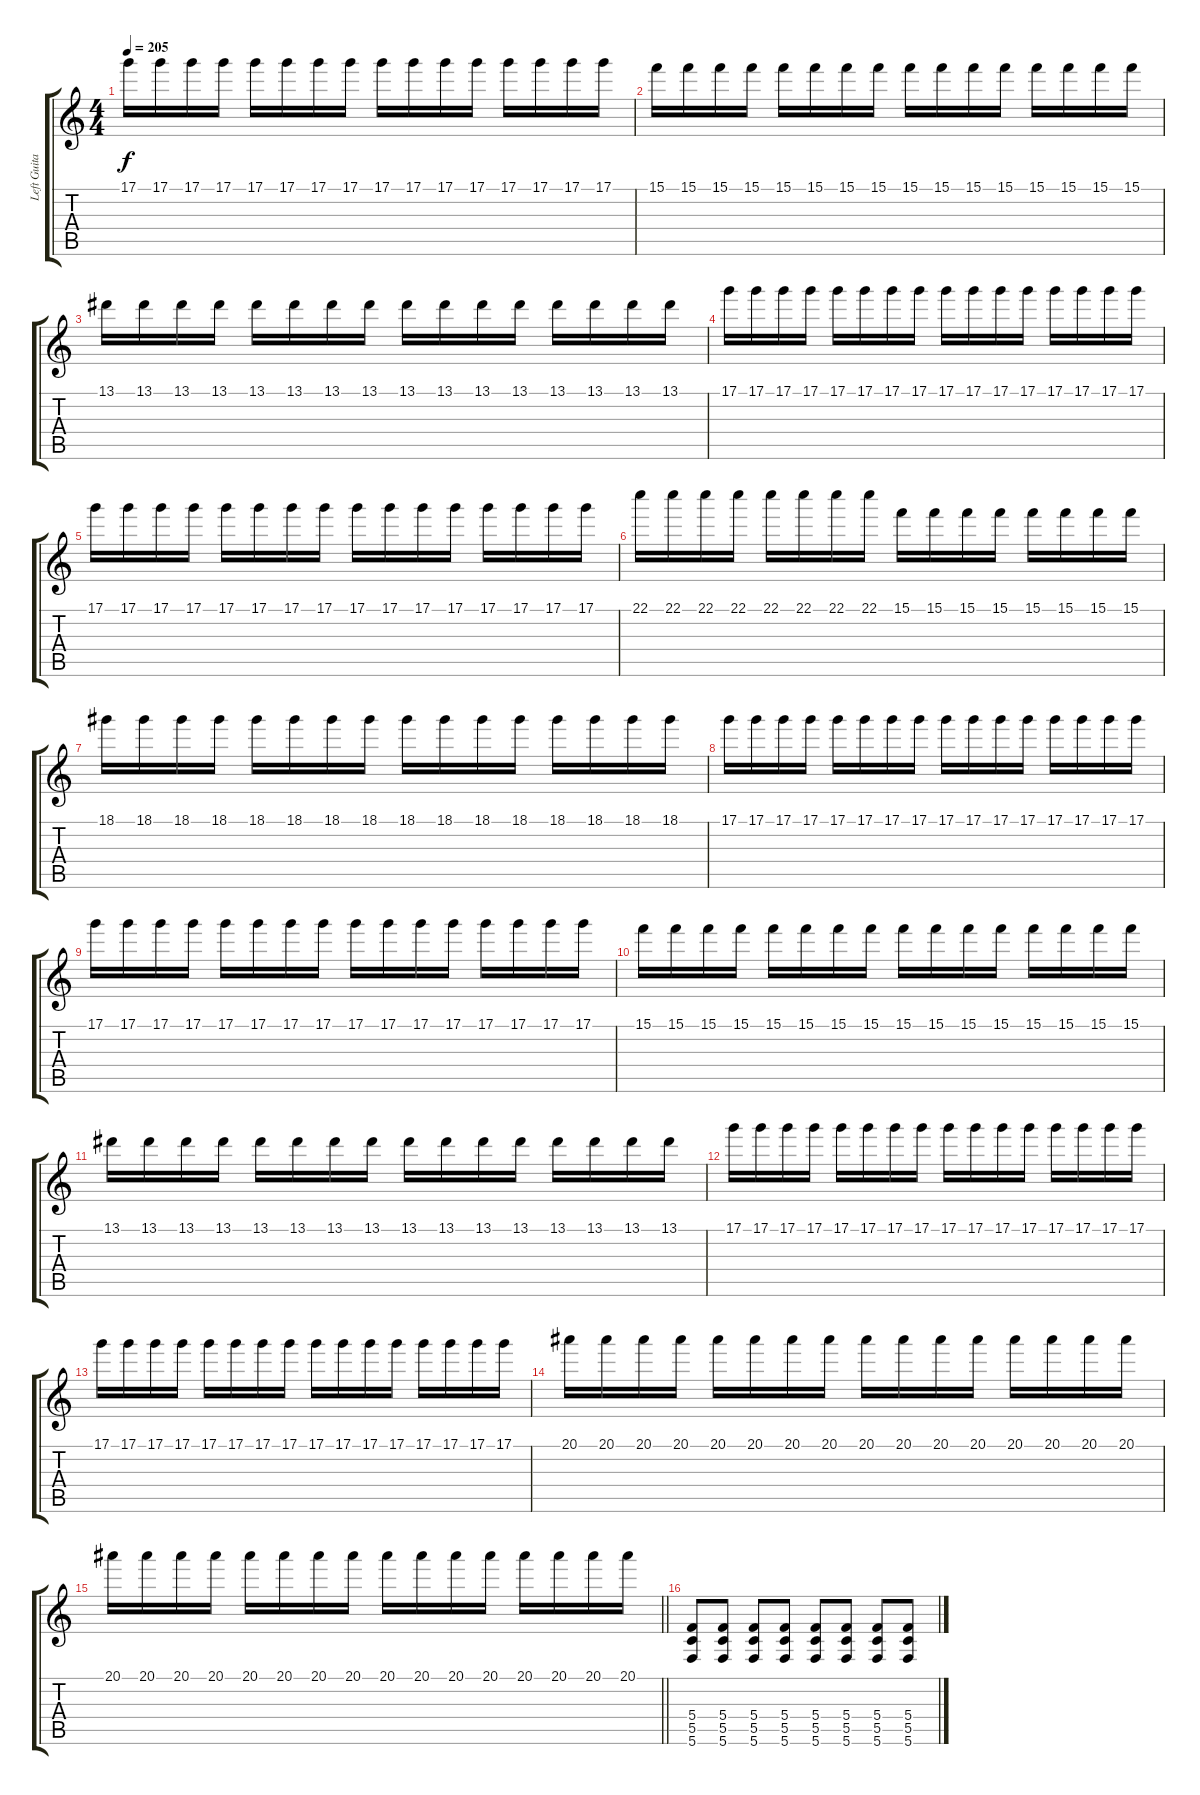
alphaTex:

\track ("Left Guitar" "Left Guita") {instrument distortionguitar}
\staff {score tabs}
\tuning (D4 A3 F3 C3 G2 C2) {hide}
\ts (4 4)
\tempo 205
\clef g2
\ks c
17.1.16{dy f} 17.1.16 17.1.16 17.1.16 17.1.16 17.1.16 17.1.16 17.1.16 17.1.16 17.1.16 17.1.16 17.1.16 17.1.16 17.1.16 17.1.16 17.1.16 |
15.1.16 15.1.16 15.1.16 15.1.16 15.1.16 15.1.16 15.1.16 15.1.16 15.1.16 15.1.16 15.1.16 15.1.16 15.1.16 15.1.16 15.1.16 15.1.16 |
13.1.16 13.1.16 13.1.16 13.1.16 13.1.16 13.1.16 13.1.16 13.1.16 13.1.16 13.1.16 13.1.16 13.1.16 13.1.16 13.1.16 13.1.16 13.1.16 |
17.1.16 17.1.16 17.1.16 17.1.16 17.1.16 17.1.16 17.1.16 17.1.16 17.1.16 17.1.16 17.1.16 17.1.16 17.1.16 17.1.16 17.1.16 17.1.16 |
17.1.16 17.1.16 17.1.16 17.1.16 17.1.16 17.1.16 17.1.16 17.1.16 17.1.16 17.1.16 17.1.16 17.1.16 17.1.16 17.1.16 17.1.16 17.1.16 |
22.1.16 22.1.16 22.1.16 22.1.16 22.1.16 22.1.16 22.1.16 22.1.16 15.1.16 15.1.16 15.1.16 15.1.16 15.1.16 15.1.16 15.1.16 15.1.16 |
18.1.16 18.1.16 18.1.16 18.1.16 18.1.16 18.1.16 18.1.16 18.1.16 18.1.16 18.1.16 18.1.16 18.1.16 18.1.16 18.1.16 18.1.16 18.1.16 |
17.1.16 17.1.16 17.1.16 17.1.16 17.1.16 17.1.16 17.1.16 17.1.16 17.1.16 17.1.16 17.1.16 17.1.16 17.1.16 17.1.16 17.1.16 17.1.16 |
17.1.16 17.1.16 17.1.16 17.1.16 17.1.16 17.1.16 17.1.16 17.1.16 17.1.16 17.1.16 17.1.16 17.1.16 17.1.16 17.1.16 17.1.16 17.1.16 |
15.1.16 15.1.16 15.1.16 15.1.16 15.1.16 15.1.16 15.1.16 15.1.16 15.1.16 15.1.16 15.1.16 15.1.16 15.1.16 15.1.16 15.1.16 15.1.16 |
13.1.16 13.1.16 13.1.16 13.1.16 13.1.16 13.1.16 13.1.16 13.1.16 13.1.16 13.1.16 13.1.16 13.1.16 13.1.16 13.1.16 13.1.16 13.1.16 |
17.1.16 17.1.16 17.1.16 17.1.16 17.1.16 17.1.16 17.1.16 17.1.16 17.1.16 17.1.16 17.1.16 17.1.16 17.1.16 17.1.16 17.1.16 17.1.16 |
17.1.16 17.1.16 17.1.16 17.1.16 17.1.16 17.1.16 17.1.16 17.1.16 17.1.16 17.1.16 17.1.16 17.1.16 17.1.16 17.1.16 17.1.16 17.1.16 |
20.1.16 20.1.16 20.1.16 20.1.16 20.1.16 20.1.16 20.1.16 20.1.16 20.1.16 20.1.16 20.1.16 20.1.16 20.1.16 20.1.16 20.1.16 20.1.16 |
\barLineRight lightlight
20.1.16 20.1.16 20.1.16 20.1.16 20.1.16 20.1.16 20.1.16 20.1.16 20.1.16 20.1.16 20.1.16 20.1.16 20.1.16 20.1.16 20.1.16 20.1.16 |
(5.4 5.5 5.6).8 (5.4 5.5 5.6).8 (5.4 5.5 5.6).8 (5.4 5.5 5.6).8 (5.4 5.5 5.6).8 (5.4 5.5 5.6).8 (5.4 5.5 5.6).8 (5.4 5.5 5.6).8
